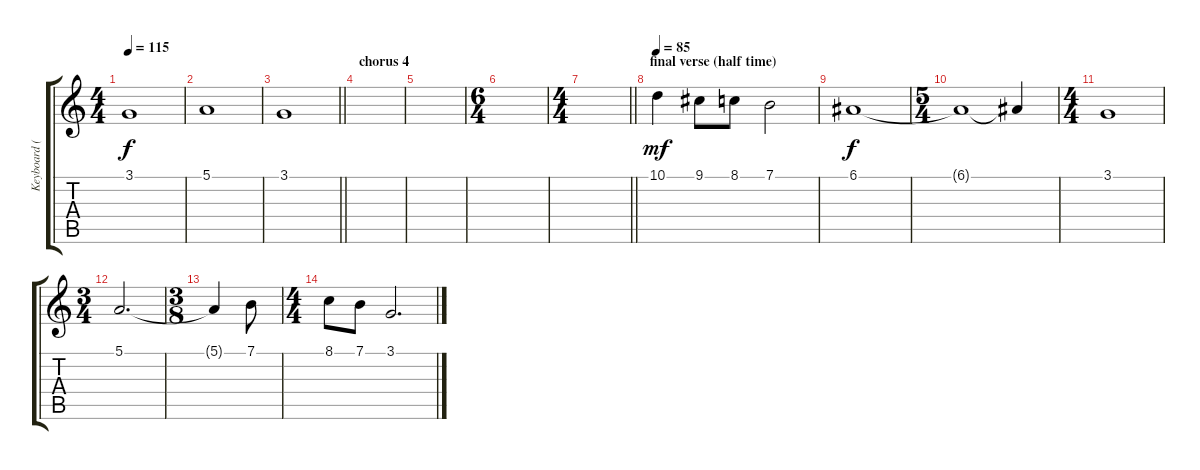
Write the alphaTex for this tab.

\track ("Keyboard (Wright)" "Keyboard (") {instrument drawbarorgan}
\staff {score tabs}
\tuning (E4 B3 G3 D3 A2 E2) {hide}
\ts (4 4)
\tempo 115
\clef g2
\ks c
3.1.1{dy f} |
5.1.1 |
\barLineRight lightlight
3.1.1 |
\section ("" "chorus 4")
|
|
\ts (6 4)
|
\ts (4 4)
\barLineRight lightlight
|
\section ("" "final verse (half time)")
\tempo 85
10.1.4{dy mf} 9.1.8 8.1.8 7.1.2 |
6.1.1{dy f} |
\ts (5 4)
6.1{t}.1 6.1{t}.4 |
\ts (4 4)
3.1.1 |
\ts (3 4)
5.1.2{d} |
\ts (3 8)
5.1{t}.4 7.1.8 |
\ts (4 4)
8.1.8 7.1.8 3.1.2{d}
